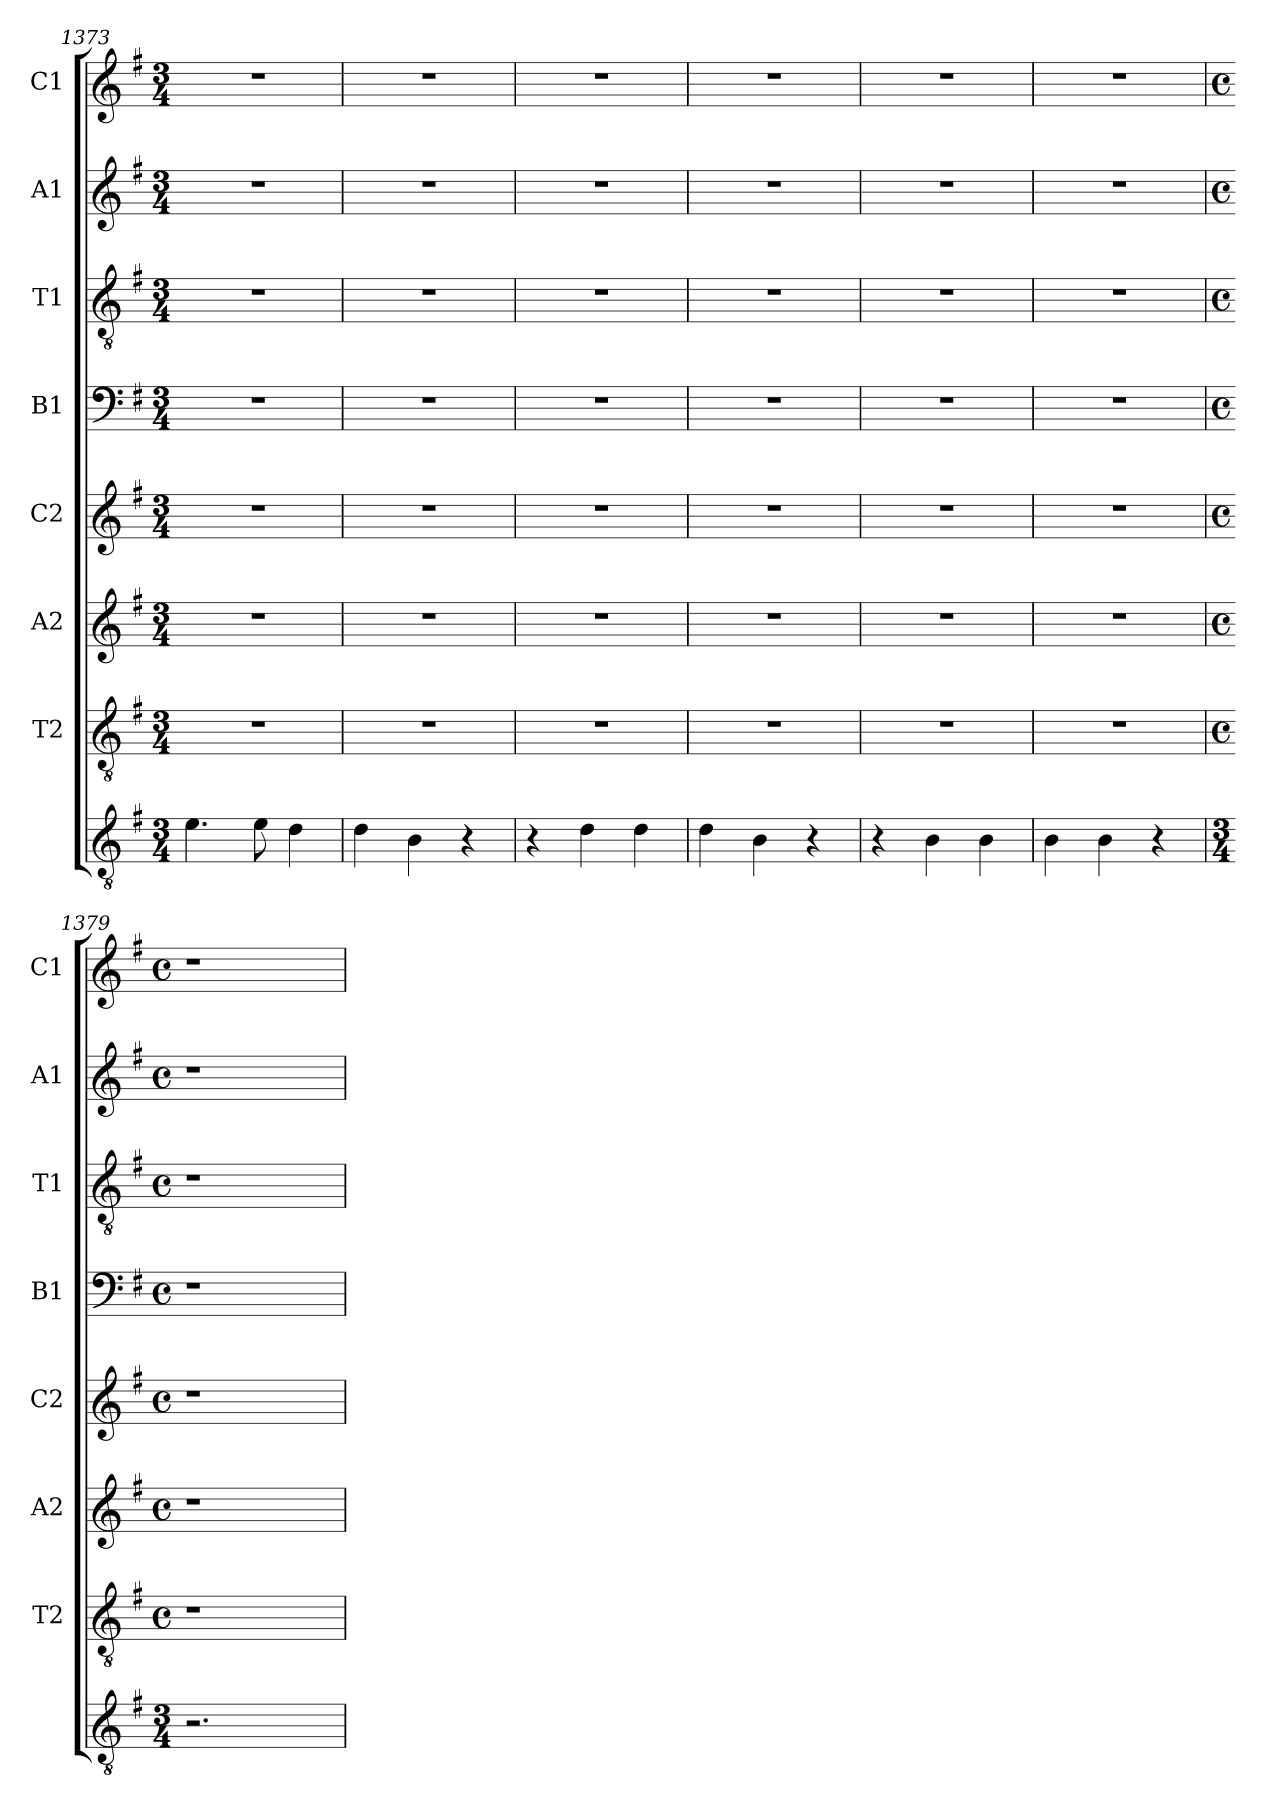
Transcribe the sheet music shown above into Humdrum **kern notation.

**kern	**kern	**kern	**kern	**kern	**kern	**kern	**kern
*part8	*part7	*part6	*part5	*part4	*part3	*part2	*part1
*staff8	*staff7	*staff6	*staff5	*staff4	*staff3	*staff2	*staff1
*	*I"T2	*I"A2	*I"C2	*I"B1	*I"T1	*I"A1	*I"C1
*	*I'T2	*I'A2	*I'C2	*I'B1	*I'T1	*I'A1	*I'C1
*clefGv2	*clefGv2	*clefG2	*clefG2	*clefF4	*clefGv2	*clefG2	*clefG2
*k[f#]	*k[f#]	*k[f#]	*k[f#]	*k[f#]	*k[f#]	*k[f#]	*k[f#]
*G:	*G:	*G:	*G:	*G:	*G:	*G:	*G:
*M3/4	*M3/4	*M3/4	*M3/4	*M3/4	*M3/4	*M3/4	*M3/4
=1373	=1373	=1373	=1373	=1373	=1373	=1373	=1373
4.e\	2.r	2.r	2.r	2.r	2.r	2.r	2.r
8e\	.	.	.	.	.	.	.
4d\	.	.	.	.	.	.	.
=1374	=1374	=1374	=1374	=1374	=1374	=1374	=1374
4d\	2.r	2.r	2.r	2.r	2.r	2.r	2.r
4B\	.	.	.	.	.	.	.
4r	.	.	.	.	.	.	.
=1375	=1375	=1375	=1375	=1375	=1375	=1375	=1375
4r	2.r	2.r	2.r	2.r	2.r	2.r	2.r
4d\	.	.	.	.	.	.	.
4d\	.	.	.	.	.	.	.
=1376	=1376	=1376	=1376	=1376	=1376	=1376	=1376
4d\	2.r	2.r	2.r	2.r	2.r	2.r	2.r
4B\	.	.	.	.	.	.	.
4r	.	.	.	.	.	.	.
!!LO:LB:g=z
=1377	=1377	=1377	=1377	=1377	=1377	=1377	=1377
4r	2.r	2.r	2.r	2.r	2.r	2.r	2.r
4B\	.	.	.	.	.	.	.
4B\	.	.	.	.	.	.	.
=1378	=1378	=1378	=1378	=1378	=1378	=1378	=1378
4B\	2.r	2.r	2.r	2.r	2.r	2.r	2.r
4B\	.	.	.	.	.	.	.
4r	.	.	.	.	.	.	.
=1379	=1379	=1379	=1379	=1379	=1379	=1379	=1379
*M3/4	*M4/4	*M4/4	*M4/4	*M4/4	*M4/4	*M4/4	*M4/4
*	*met(c)	*met(c)	*met(c)	*met(c)	*met(c)	*met(c)	*met(c)
2.r	1r	1r	1r	1r	1r	1r	1r
4ryy	.	.	.	.	.	.	.
=	=	=	=	=	=	=	=
*-	*-	*-	*-	*-	*-	*-	*-
